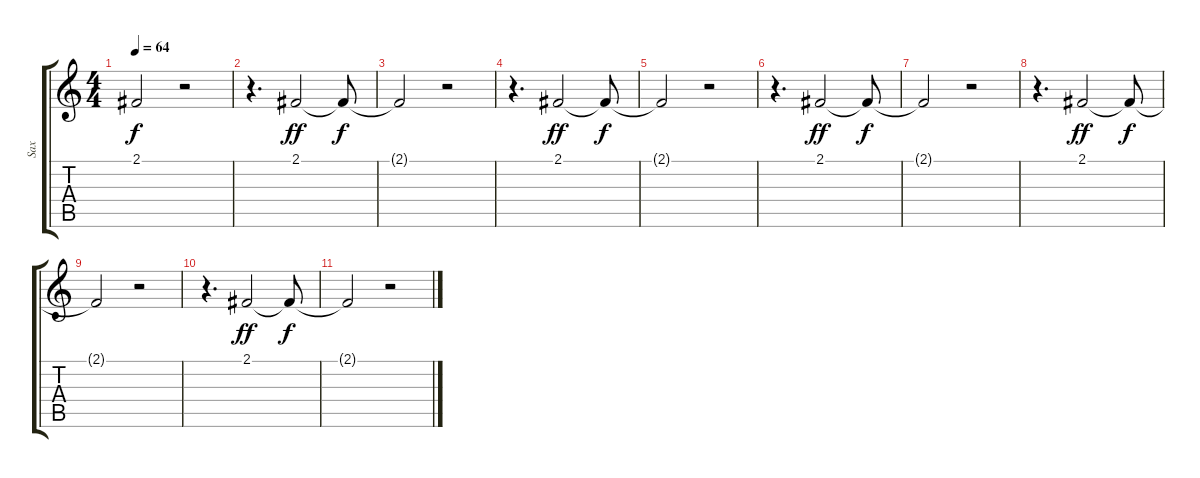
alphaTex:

\track ("Sax" "Sax") {instrument altosax}
\staff {score tabs}
\tuning (E4 B3 G3 D3 A2 E2) {hide}
\ts (4 4)
\tempo 64
\clef g2
\ks c
2.1{t}.2{dy f} r.2 |
r.4{d} 2.1.2{dy ff} 2.1{t}.8{dy f} |
2.1{t}.2 r.2 |
r.4{d} 2.1.2{dy ff} 2.1{t}.8{dy f} |
2.1{t}.2 r.2 |
r.4{d} 2.1.2{dy ff} 2.1{t}.8{dy f} |
2.1{t}.2 r.2 |
r.4{d} 2.1.2{dy ff} 2.1{t}.8{dy f} |
2.1{t}.2 r.2 |
r.4{d} 2.1.2{dy ff} 2.1{t}.8{dy f} |
2.1{t}.2 r.2
